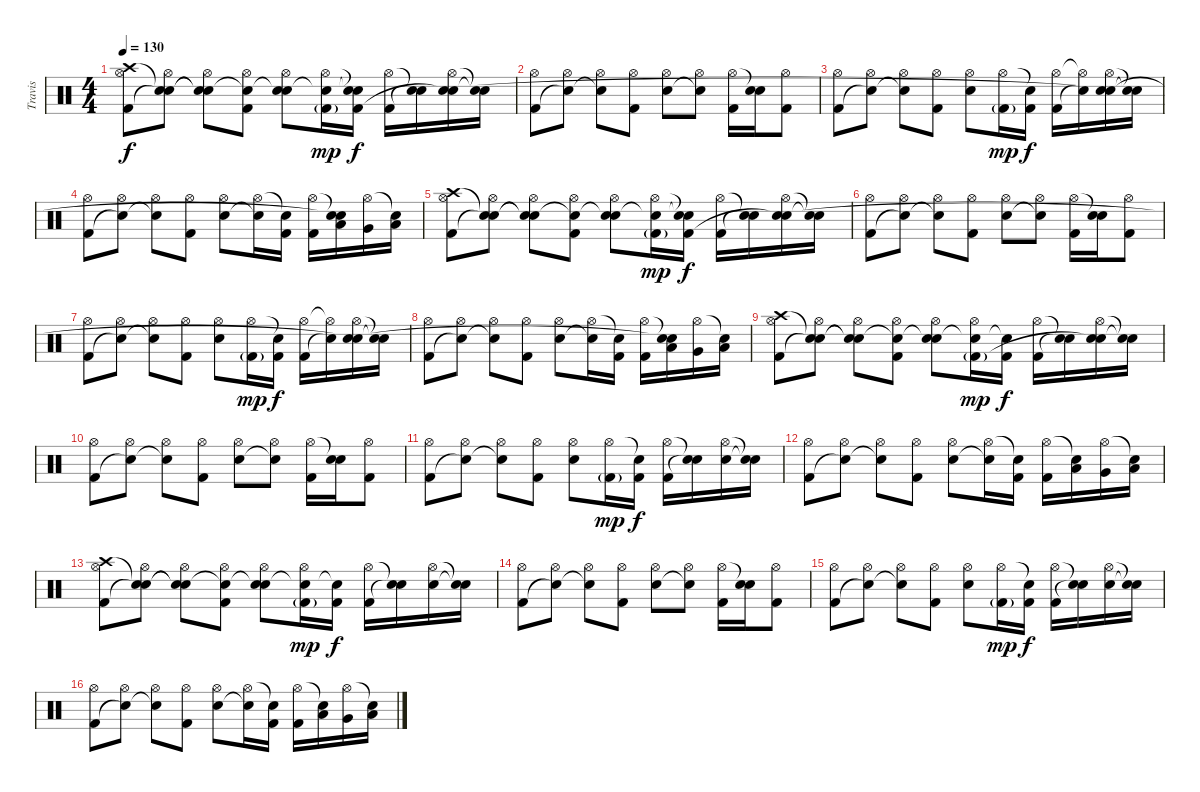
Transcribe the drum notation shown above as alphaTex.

\track ("Travis" "Travis") {instrument percussion}
\staff {score}
\articulation defaults
\ts (4 4)
\tempo 130
\clef neutral
\ks c
("Crash high (hit)" "Hi-Hat (open)" "Kick (hit) 2").8{dy f} ("Snare (hit)"{t} "Hi-Hat (open)" "Snare (hit)"{t}).8 ("Snare (hit)"{t} "Hi-Hat (open)" "Snare (hit)"{t}).8 ("Snare (hit)"{t} "Hi-Hat (open)" "Kick (hit) 2").8 ("Snare (hit)"{t} "Hi-Hat (open)" "Electric Snare (hit)").8 ("Snare (hit)"{t} "Hi-Hat (open)" "Kick (hit) 2"{g}).16{dy mp} ("Snare (hit)"{t} "Snare (hit)"{t} "Kick (hit) 2").16{dy f} ("Hi-Hat (open)" "Kick (hit) 2").16 ("Snare (hit)"{t} "Snare (hit)"{t}).16 ("Hi-Hat (open)" "Electric Snare (hit)" "Snare (hit)"{t}).16 ("Snare (hit)"{t} "Electric Snare (hit)"{t}).16 |
("Hi-Hat (open)" "Kick (hit) 2").8 ("Hi-Hat (open)" "Snare (hit)"{t}).8 ("Hi-Hat (open)" "Snare (hit)"{t}).8 ("Hi-Hat (open)" "Kick (hit) 2").8 ("Hi-Hat (open)" "Electric Snare (hit)").8 ("Hi-Hat (open)" "Snare (hit)"{t}).8 ("Hi-Hat (open)" "Kick (hit) 2").16 ("Snare (hit)"{t} "Electric Snare (hit)").16 ("Hi-Hat (open)" "Kick (hit) 2").8 |
("Hi-Hat (open)" "Kick (hit) 2").8 ("Hi-Hat (open)" "Snare (hit)"{t}).8 ("Hi-Hat (open)" "Snare (hit)"{t}).8 ("Hi-Hat (open)" "Kick (hit) 2").8 ("Hi-Hat (open)" "Electric Snare (hit)").8 ("Hi-Hat (open)" "Kick (hit) 2"{g}).16{dy mp} ("Snare (hit)"{t} "Kick (hit) 2").16{dy f} ("Hi-Hat (open)" "Kick (hit) 2").16 ("Hi-Hat (open)"{t} "Snare (hit)"{t}).16 ("Hi-Hat (open)" "Electric Snare (hit)" "Snare (hit)"{t}).16 ("Snare (hit)"{t} "Electric Snare (hit)"{t}).16 |
("Hi-Hat (open)" "Kick (hit) 2").8 ("Hi-Hat (open)" "Snare (hit)"{t}).8 ("Hi-Hat (open)" "Snare (hit)"{t}).8 ("Hi-Hat (open)" "Kick (hit) 2").8 ("Hi-Hat (open)" "Electric Snare (hit)").8 ("Hi-Hat (open)" "Snare (hit)"{t}).16 ("Snare (hit)"{t} "Kick (hit) 2").16 ("Hi-Hat (open)" "Kick (hit) 2").16 ("Snare (hit)"{t} "Low Tom (hit)" "Snare (hit)"{t}).16 ("Hi-Hat (open)" "Very Low Tom (hit)").16 ("Snare (hit)"{t} "Low Floor Tom (hit)").16 |
("Crash high (hit)" "Hi-Hat (open)" "Kick (hit) 2").8 ("Snare (hit)"{t} "Hi-Hat (open)" "Snare (hit)"{t}).8 ("Snare (hit)"{t} "Hi-Hat (open)" "Snare (hit)"{t}).8 ("Snare (hit)"{t} "Hi-Hat (open)" "Kick (hit) 2").8 ("Snare (hit)"{t} "Hi-Hat (open)" "Electric Snare (hit)").8 ("Snare (hit)"{t} "Hi-Hat (open)" "Kick (hit) 2"{g}).16{dy mp} ("Snare (hit)"{t} "Snare (hit)"{t} "Kick (hit) 2").16{dy f} ("Hi-Hat (open)" "Kick (hit) 2").16 ("Snare (hit)"{t} "Snare (hit)"{t}).16 ("Hi-Hat (open)" "Electric Snare (hit)" "Snare (hit)"{t}).16 ("Snare (hit)"{t} "Electric Snare (hit)"{t}).16 |
("Hi-Hat (open)" "Kick (hit) 2").8 ("Hi-Hat (open)" "Snare (hit)"{t}).8 ("Hi-Hat (open)" "Snare (hit)"{t}).8 ("Hi-Hat (open)" "Kick (hit) 2").8 ("Hi-Hat (open)" "Electric Snare (hit)").8 ("Hi-Hat (open)" "Snare (hit)"{t}).8 ("Hi-Hat (open)" "Kick (hit) 2").16 ("Snare (hit)"{t} "Electric Snare (hit)").16 ("Hi-Hat (open)" "Kick (hit) 2").8 |
("Hi-Hat (open)" "Kick (hit) 2").8 ("Hi-Hat (open)" "Snare (hit)"{t}).8 ("Hi-Hat (open)" "Snare (hit)"{t}).8 ("Hi-Hat (open)" "Kick (hit) 2").8 ("Hi-Hat (open)" "Electric Snare (hit)").8 ("Hi-Hat (open)" "Kick (hit) 2"{g}).16{dy mp} ("Snare (hit)"{t} "Kick (hit) 2").16{dy f} ("Hi-Hat (open)" "Kick (hit) 2").16 ("Hi-Hat (open)"{t} "Snare (hit)"{t}).16 ("Hi-Hat (open)" "Electric Snare (hit)" "Snare (hit)"{t}).16 ("Snare (hit)"{t} "Electric Snare (hit)"{t}).16 |
("Hi-Hat (open)" "Kick (hit) 2").8 ("Hi-Hat (open)" "Snare (hit)"{t}).8 ("Hi-Hat (open)" "Snare (hit)"{t}).8 ("Hi-Hat (open)" "Kick (hit) 2").8 ("Hi-Hat (open)" "Electric Snare (hit)").8 ("Hi-Hat (open)" "Snare (hit)"{t}).16 ("Snare (hit)"{t} "Kick (hit) 2").16 ("Hi-Hat (open)" "Kick (hit) 2").16 ("Snare (hit)"{t} "Low Tom (hit)" "Snare (hit)"{t}).16 ("Hi-Hat (open)" "Very Low Tom (hit)").16 ("Snare (hit)"{t} "Low Floor Tom (hit)").16 |
("Crash high (hit)" "Hi-Hat (open)" "Kick (hit) 2").8 ("Snare (hit)"{t} "Hi-Hat (open)" "Snare (hit)"{t}).8 ("Snare (hit)"{t} "Hi-Hat (open)" "Snare (hit)"{t}).8 ("Snare (hit)"{t} "Hi-Hat (open)" "Kick (hit) 2").8 ("Snare (hit)"{t} "Hi-Hat (open)" "Electric Snare (hit)").8 ("Snare (hit)"{t} "Hi-Hat (open)" "Kick (hit) 2"{g}).16{dy mp} ("Snare (hit)"{t} "Kick (hit) 2").16{dy f} ("Hi-Hat (open)" "Kick (hit) 2").16 ("Snare (hit)"{t} "Snare (hit)"{t}).16 ("Hi-Hat (open)" "Electric Snare (hit)" "Snare (hit)"{t}).16 ("Snare (hit)"{t} "Snare (hit)"{t}).16 |
("Hi-Hat (open)" "Kick (hit) 2").8 ("Hi-Hat (open)" "Snare (hit)"{t}).8 ("Hi-Hat (open)" "Snare (hit)"{t}).8 ("Hi-Hat (open)" "Kick (hit) 2").8 ("Hi-Hat (open)" "Electric Snare (hit)").8 ("Hi-Hat (open)" "Snare (hit)"{t}).8 ("Hi-Hat (open)" "Kick (hit) 2").16 ("Snare (hit)"{t} "Electric Snare (hit)").16 ("Hi-Hat (open)" "Kick (hit) 2").8 |
("Hi-Hat (open)" "Kick (hit) 2").8 ("Hi-Hat (open)" "Snare (hit)"{t}).8 ("Hi-Hat (open)" "Snare (hit)"{t}).8 ("Hi-Hat (open)" "Kick (hit) 2").8 ("Hi-Hat (open)" "Electric Snare (hit)").8 ("Hi-Hat (open)" "Kick (hit) 2"{g}).16{dy mp} ("Snare (hit)"{t} "Kick (hit) 2").16{dy f} ("Hi-Hat (open)" "Kick (hit) 2").16 ("Snare (hit)"{t} "Snare (hit)"{t}).16 ("Hi-Hat (open)" "Electric Snare (hit)").16 ("Snare (hit)"{t} "Snare (hit)"{t}).16 |
("Hi-Hat (open)" "Kick (hit) 2").8 ("Hi-Hat (open)" "Snare (hit)"{t}).8 ("Hi-Hat (open)" "Snare (hit)"{t}).8 ("Hi-Hat (open)" "Kick (hit) 2").8 ("Hi-Hat (open)" "Electric Snare (hit)").8 ("Hi-Hat (open)" "Snare (hit)"{t}).16 ("Snare (hit)"{t} "Kick (hit) 2").16 ("Hi-Hat (open)" "Kick (hit) 2").16 ("Snare (hit)"{t} "Low Tom (hit)").16 ("Hi-Hat (open)" "Very Low Tom (hit)").16 ("Snare (hit)"{t} "Low Floor Tom (hit)").16 |
("Crash high (hit)" "Hi-Hat (open)" "Kick (hit) 2").8 ("Snare (hit)"{t} "Hi-Hat (open)" "Snare (hit)"{t}).8 ("Snare (hit)"{t} "Hi-Hat (open)" "Snare (hit)"{t}).8 ("Snare (hit)"{t} "Hi-Hat (open)" "Kick (hit) 2").8 ("Snare (hit)"{t} "Hi-Hat (open)" "Electric Snare (hit)").8 ("Snare (hit)"{t} "Hi-Hat (open)" "Kick (hit) 2"{g}).16{dy mp} ("Snare (hit)"{t} "Kick (hit) 2").16{dy f} ("Hi-Hat (open)" "Kick (hit) 2").16 ("Snare (hit)"{t} "Snare (hit)"{t}).16 ("Hi-Hat (open)" "Electric Snare (hit)").16 ("Snare (hit)"{t} "Snare (hit)"{t}).16 |
("Hi-Hat (open)" "Kick (hit) 2").8 ("Hi-Hat (open)" "Snare (hit)"{t}).8 ("Hi-Hat (open)" "Snare (hit)"{t}).8 ("Hi-Hat (open)" "Kick (hit) 2").8 ("Hi-Hat (open)" "Electric Snare (hit)").8 ("Hi-Hat (open)" "Snare (hit)"{t}).8 ("Hi-Hat (open)" "Kick (hit) 2").16 ("Snare (hit)"{t} "Electric Snare (hit)").16 ("Hi-Hat (open)" "Kick (hit) 2").8 |
("Hi-Hat (open)" "Kick (hit) 2").8 ("Hi-Hat (open)" "Snare (hit)"{t}).8 ("Hi-Hat (open)" "Snare (hit)"{t}).8 ("Hi-Hat (open)" "Kick (hit) 2").8 ("Hi-Hat (open)" "Electric Snare (hit)").8 ("Hi-Hat (open)" "Kick (hit) 2"{g}).16{dy mp} ("Snare (hit)"{t} "Kick (hit) 2").16{dy f} ("Hi-Hat (open)" "Kick (hit) 2").16 ("Snare (hit)"{t} "Snare (hit)"{t}).16 ("Hi-Hat (open)" "Electric Snare (hit)").16 ("Snare (hit)"{t} "Snare (hit)"{t}).16 |
("Hi-Hat (open)" "Kick (hit) 2").8 ("Hi-Hat (open)" "Snare (hit)"{t}).8 ("Hi-Hat (open)" "Snare (hit)"{t}).8 ("Hi-Hat (open)" "Kick (hit) 2").8 ("Hi-Hat (open)" "Electric Snare (hit)").8 ("Hi-Hat (open)" "Snare (hit)"{t}).16 ("Snare (hit)"{t} "Kick (hit) 2").16 ("Hi-Hat (open)" "Kick (hit) 2").16 ("Snare (hit)"{t} "Low Tom (hit)").16 ("Hi-Hat (open)" "Very Low Tom (hit)").16 ("Snare (hit)"{t} "Low Floor Tom (hit)").16
